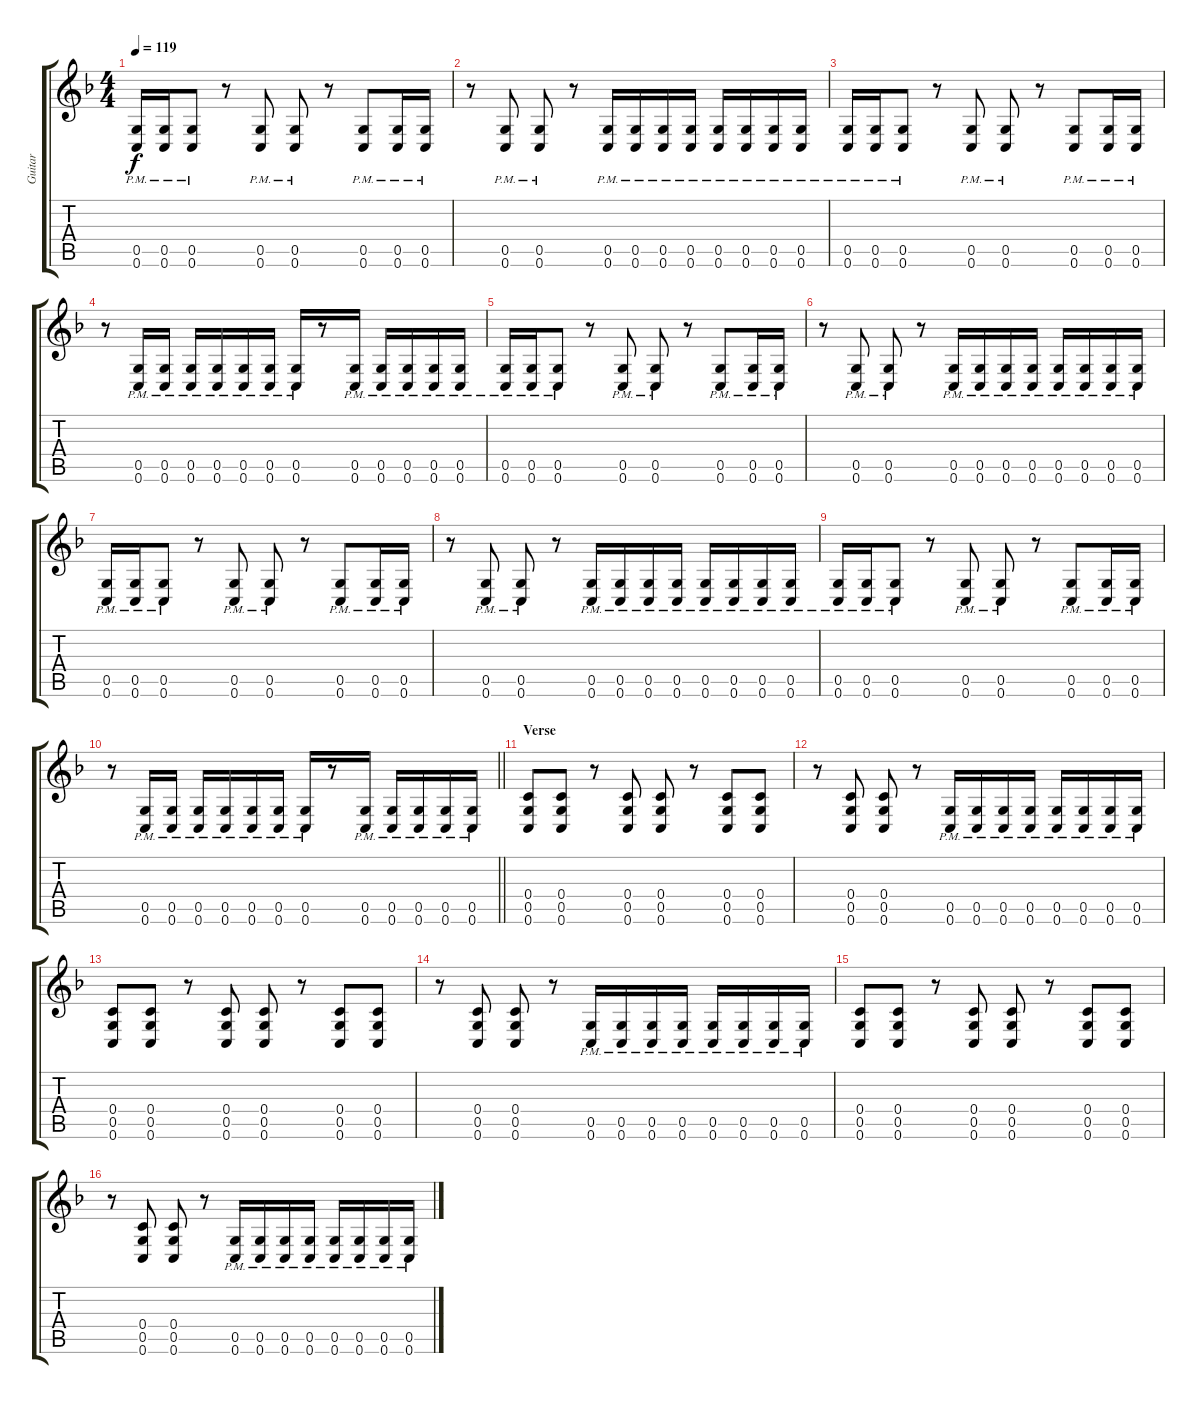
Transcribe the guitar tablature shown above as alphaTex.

\track ("Guitar" "Guitar") {instrument distortionguitar}
\staff {score tabs}
\tuning (D4 A3 F3 C3 G2 C2) {hide}
\ts (4 4)
\tempo 119
\clef g2
\ks dminor
(0.5{pm} 0.6{pm}).16{dy f} (0.5{pm} 0.6{pm}).16 (0.5{pm} 0.6{pm}).8 r.8 (0.5{pm} 0.6{pm}).8 (0.5{pm} 0.6{pm}).8 r.8 (0.5{pm} 0.6{pm}).8 (0.5{pm} 0.6{pm}).16 (0.5{pm} 0.6{pm}).16 |
r.8 (0.5{pm} 0.6{pm}).8 (0.5{pm} 0.6{pm}).8 r.8 (0.5{pm} 0.6{pm}).16 (0.5{pm} 0.6{pm}).16 (0.5{pm} 0.6{pm}).16 (0.5{pm} 0.6{pm}).16 (0.5{pm} 0.6{pm}).16 (0.5{pm} 0.6{pm}).16 (0.5{pm} 0.6{pm}).16 (0.5{pm} 0.6{pm}).16 |
(0.5{pm} 0.6{pm}).16 (0.5{pm} 0.6{pm}).16 (0.5{pm} 0.6{pm}).8 r.8 (0.5{pm} 0.6{pm}).8 (0.5{pm} 0.6{pm}).8 r.8 (0.5{pm} 0.6{pm}).8 (0.5{pm} 0.6{pm}).16 (0.5{pm} 0.6{pm}).16 |
r.8 (0.5{pm} 0.6{pm}).16 (0.5{pm} 0.6{pm}).16 (0.5{pm} 0.6{pm}).16 (0.5{pm} 0.6{pm}).16 (0.5{pm} 0.6{pm}).16 (0.5{pm} 0.6{pm}).16 (0.5{pm} 0.6{pm}).16 r.8 (0.5{pm} 0.6{pm}).16 (0.5{pm} 0.6{pm}).16 (0.5{pm} 0.6{pm}).16 (0.5{pm} 0.6{pm}).16 (0.5{pm} 0.6{pm}).16 |
(0.5{pm} 0.6{pm}).16 (0.5{pm} 0.6{pm}).16 (0.5{pm} 0.6{pm}).8 r.8 (0.5{pm} 0.6{pm}).8 (0.5{pm} 0.6{pm}).8 r.8 (0.5{pm} 0.6{pm}).8 (0.5{pm} 0.6{pm}).16 (0.5{pm} 0.6{pm}).16 |
r.8 (0.5{pm} 0.6{pm}).8 (0.5{pm} 0.6{pm}).8 r.8 (0.5{pm} 0.6{pm}).16 (0.5{pm} 0.6{pm}).16 (0.5{pm} 0.6{pm}).16 (0.5{pm} 0.6{pm}).16 (0.5{pm} 0.6{pm}).16 (0.5{pm} 0.6{pm}).16 (0.5{pm} 0.6{pm}).16 (0.5{pm} 0.6{pm}).16 |
(0.5{pm} 0.6{pm}).16 (0.5{pm} 0.6{pm}).16 (0.5{pm} 0.6{pm}).8 r.8 (0.5{pm} 0.6{pm}).8 (0.5{pm} 0.6{pm}).8 r.8 (0.5{pm} 0.6{pm}).8 (0.5{pm} 0.6{pm}).16 (0.5{pm} 0.6{pm}).16 |
r.8 (0.5{pm} 0.6{pm}).8 (0.5{pm} 0.6{pm}).8 r.8 (0.5{pm} 0.6{pm}).16 (0.5{pm} 0.6{pm}).16 (0.5{pm} 0.6{pm}).16 (0.5{pm} 0.6{pm}).16 (0.5{pm} 0.6{pm}).16 (0.5{pm} 0.6{pm}).16 (0.5{pm} 0.6{pm}).16 (0.5{pm} 0.6{pm}).16 |
(0.5{pm} 0.6{pm}).16 (0.5{pm} 0.6{pm}).16 (0.5{pm} 0.6{pm}).8 r.8 (0.5{pm} 0.6{pm}).8 (0.5{pm} 0.6{pm}).8 r.8 (0.5{pm} 0.6{pm}).8 (0.5{pm} 0.6{pm}).16 (0.5{pm} 0.6{pm}).16 |
\barLineRight lightlight
r.8 (0.5{pm} 0.6{pm}).16 (0.5{pm} 0.6{pm}).16 (0.5{pm} 0.6{pm}).16 (0.5{pm} 0.6{pm}).16 (0.5{pm} 0.6{pm}).16 (0.5{pm} 0.6{pm}).16 (0.5{pm} 0.6{pm}).16 r.8 (0.5{pm} 0.6{pm}).16 (0.5{pm} 0.6{pm}).16 (0.5{pm} 0.6{pm}).16 (0.5{pm} 0.6{pm}).16 (0.5{pm} 0.6{pm}).16 |
\section ("" "Verse")
(0.4 0.5 0.6).8 (0.4 0.5 0.6).8 r.8 (0.4 0.5 0.6).8 (0.4 0.5 0.6).8 r.8 (0.4 0.5 0.6).8 (0.4 0.5 0.6).8 |
r.8 (0.4 0.5 0.6).8 (0.4 0.5 0.6).8 r.8 (0.5{pm} 0.6{pm}).16 (0.5{pm} 0.6{pm}).16 (0.5{pm} 0.6{pm}).16 (0.5{pm} 0.6{pm}).16 (0.5{pm} 0.6{pm}).16 (0.5{pm} 0.6{pm}).16 (0.5{pm} 0.6{pm}).16 (0.5{pm} 0.6{pm}).16 |
(0.4 0.5 0.6).8 (0.4 0.5 0.6).8 r.8 (0.4 0.5 0.6).8 (0.4 0.5 0.6).8 r.8 (0.4 0.5 0.6).8 (0.4 0.5 0.6).8 |
r.8 (0.4 0.5 0.6).8 (0.4 0.5 0.6).8 r.8 (0.5{pm} 0.6{pm}).16 (0.5{pm} 0.6{pm}).16 (0.5{pm} 0.6{pm}).16 (0.5{pm} 0.6{pm}).16 (0.5{pm} 0.6{pm}).16 (0.5{pm} 0.6{pm}).16 (0.5{pm} 0.6{pm}).16 (0.5{pm} 0.6{pm}).16 |
(0.4 0.5 0.6).8 (0.4 0.5 0.6).8 r.8 (0.4 0.5 0.6).8 (0.4 0.5 0.6).8 r.8 (0.4 0.5 0.6).8 (0.4 0.5 0.6).8 |
r.8 (0.4 0.5 0.6).8 (0.4 0.5 0.6).8 r.8 (0.5{pm} 0.6{pm}).16 (0.5{pm} 0.6{pm}).16 (0.5{pm} 0.6{pm}).16 (0.5{pm} 0.6{pm}).16 (0.5{pm} 0.6{pm}).16 (0.5{pm} 0.6{pm}).16 (0.5{pm} 0.6{pm}).16 (0.5{pm} 0.6{pm}).16
